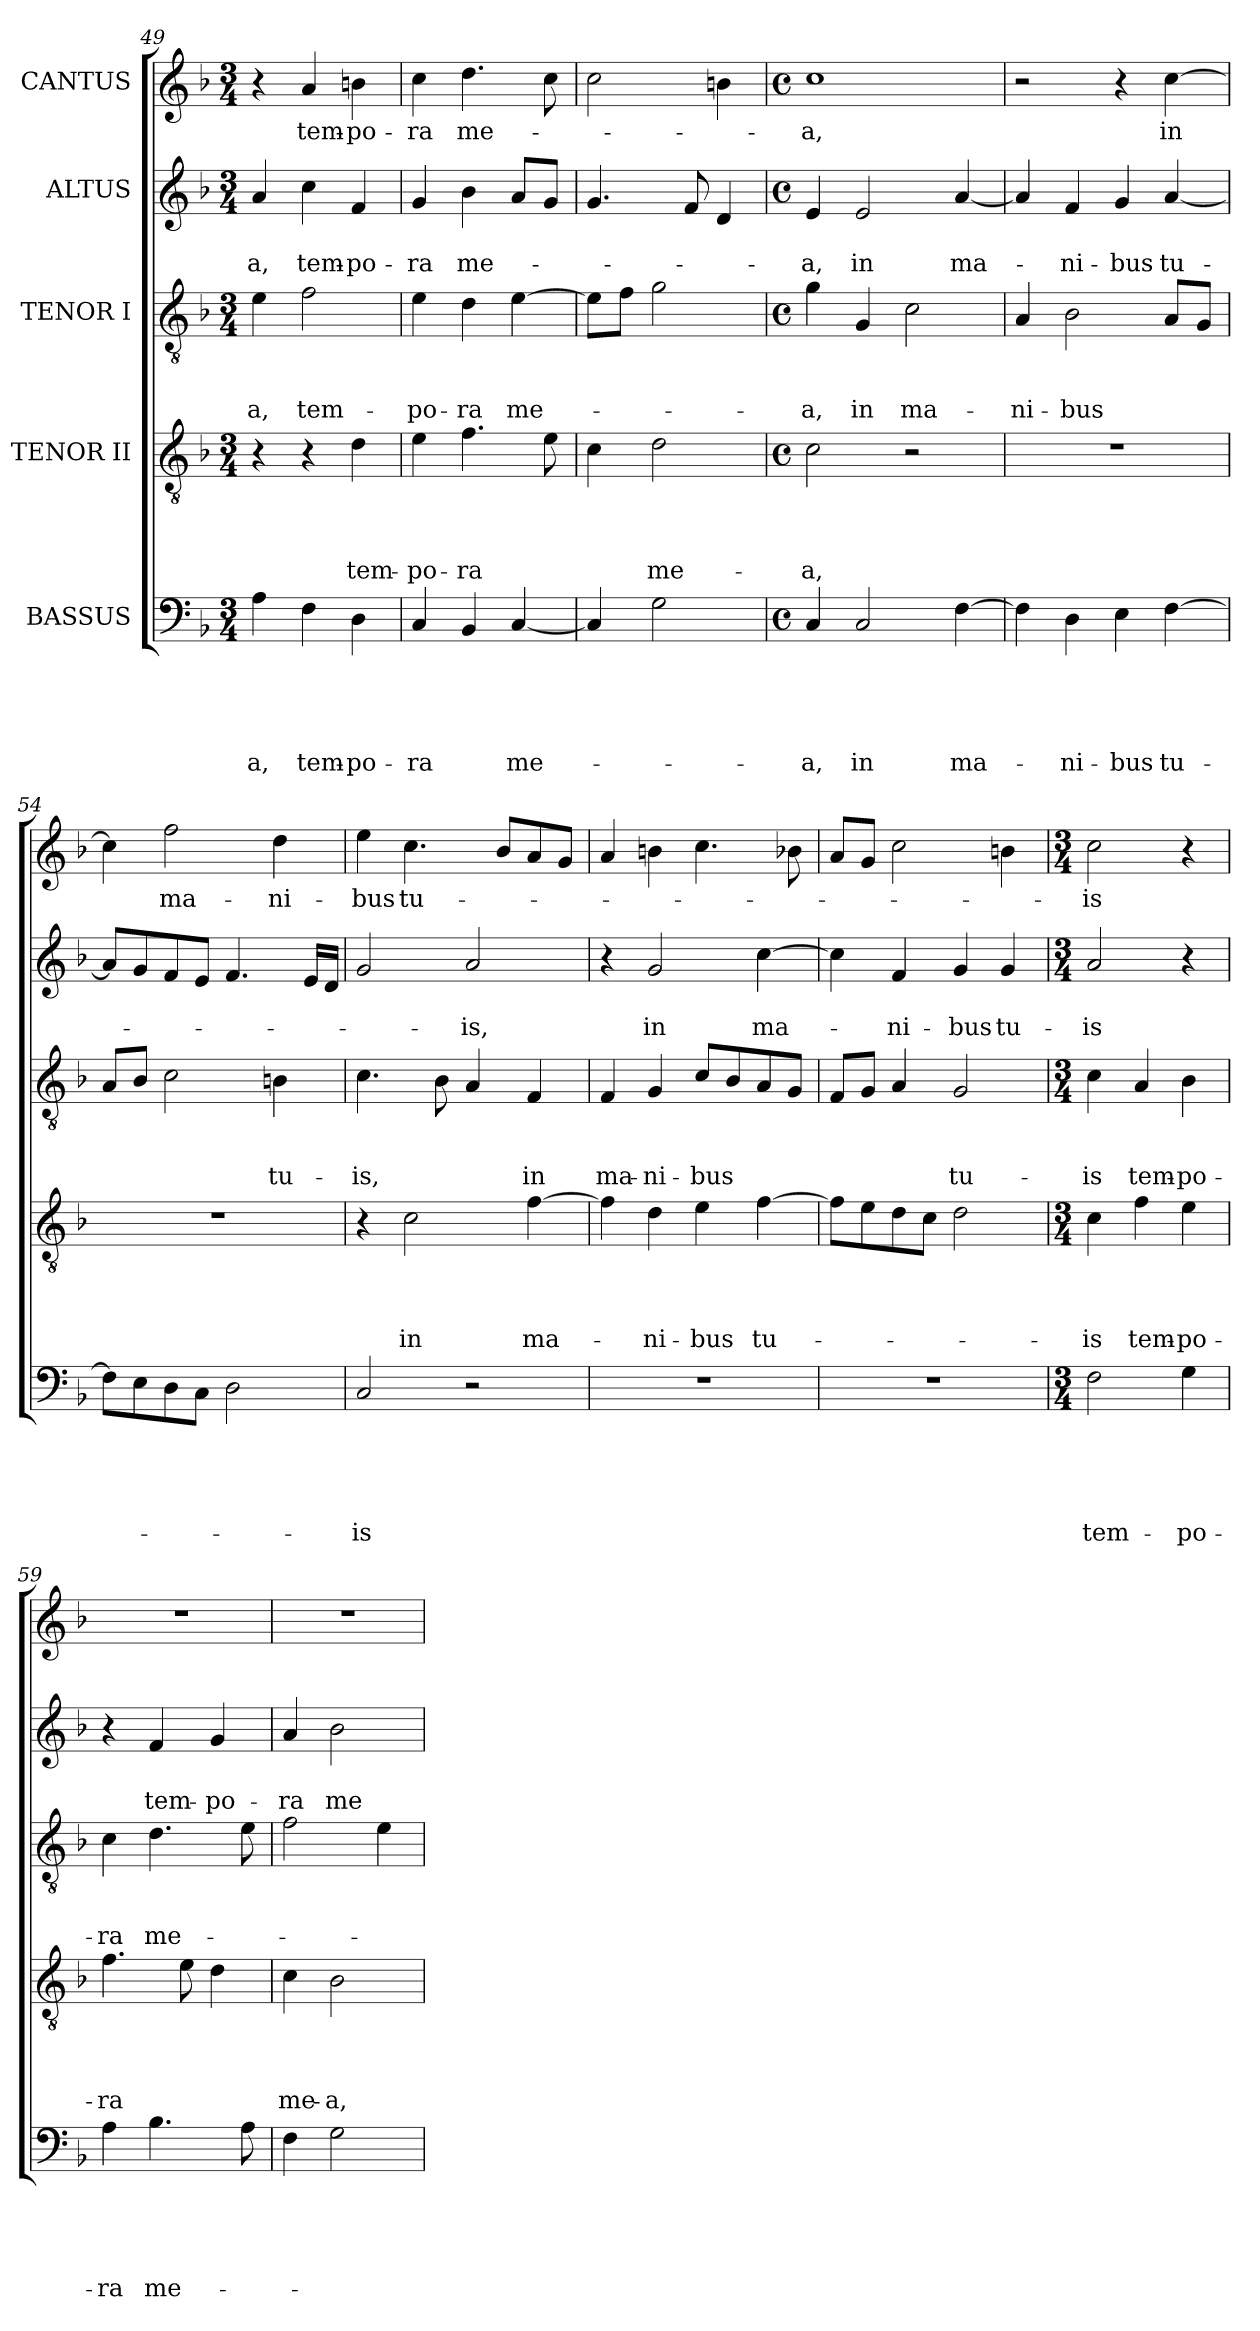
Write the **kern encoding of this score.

**kern	**text	**text	**text	**text	**text	**kern	**text	**text	**text	**text	**kern	**text	**text	**text	**kern	**text	**text	**kern	**text
*part5	*part5	*part5	*part5	*part5	*part5	*part4	*part4	*part4	*part4	*part4	*part3	*part3	*part3	*part3	*part2	*part2	*part2	*part1	*part1
*staff5	*staff5	*staff5	*staff5	*staff5	*staff5	*staff4	*staff4	*staff4	*staff4	*staff4	*staff3	*staff3	*staff3	*staff3	*staff2	*staff2	*staff2	*staff1	*staff1
*I"BASSUS	*	*	*	*	*	*I"TENOR II	*	*	*	*	*I"TENOR I	*	*	*	*I"ALTUS	*	*	*I"CANTUS	*
*clefF4	*	*	*	*	*	*clefGv2	*	*	*	*	*clefGv2	*	*	*	*clefG2	*	*	*clefG2	*
*k[b-]	*	*	*	*	*	*k[b-]	*	*	*	*	*k[b-]	*	*	*	*k[b-]	*	*	*k[b-]	*
*F:	*	*	*	*	*	*F:	*	*	*	*	*F:	*	*	*	*F:	*	*	*F:	*
*M3/4	*	*	*	*	*	*M3/4	*	*	*	*	*M3/4	*	*	*	*M3/4	*	*	*M3/4	*
=49	=49	=49	=49	=49	=49	=49	=49	=49	=49	=49	=49	=49	=49	=49	=49	=49	=49	=49	=49
4A\	.	.	.	.	-a,	4r	.	.	.	.	4e\	.	.	-a,	4a/	.	-a,	4r	.
4F\	.	.	.	.	tem-	4r	.	.	.	.	2f\	.	.	tem-	4cc\	.	tem-	4a/	tem-
4D\	.	.	.	.	-po-	4d\	.	.	.	tem-	.	.	.	.	4f/	.	-po-	4b\	-po-
!!LO:PB:g=z
=50	=50	=50	=50	=50	=50	=50	=50	=50	=50	=50	=50	=50	=50	=50	=50	=50	=50	=50	=50
4C/	.	.	.	.	-ra	4e\	.	.	.	-po-	4e\	.	.	-po-	4g/	.	-ra	4cc\	-ra
4BB-/	.	.	.	.	.	4.f\	.	.	.	-ra	4d\	.	.	-ra	4b-\	.	me-	4.dd\	me-
[4C/	.	.	.	.	me-	.	.	.	.	.	[4e\	.	.	me-	8a/L	.	.	.	.
.	.	.	.	.	.	8e\	.	.	.	.	.	.	.	.	8g/J	.	.	8cc\	.
=51	=51	=51	=51	=51	=51	=51	=51	=51	=51	=51	=51	=51	=51	=51	=51	=51	=51	=51	=51
4C/]	.	.	.	.	.	4c\	.	.	.	.	8e\L]	.	.	.	4.g/	.	.	2cc\	.
.	.	.	.	.	.	.	.	.	.	.	8f\J	.	.	.	.	.	.	.	.
2G\	.	.	.	.	.	2d\	.	.	.	me-	2g\	.	.	.	.	.	.	.	.
.	.	.	.	.	.	.	.	.	.	.	.	.	.	.	8f/	.	.	.	.
.	.	.	.	.	.	.	.	.	.	.	.	.	.	.	4d/	.	.	4b\	.
=52	=52	=52	=52	=52	=52	=52	=52	=52	=52	=52	=52	=52	=52	=52	=52	=52	=52	=52	=52
*M4/4	*	*	*	*	*	*M4/4	*	*	*	*	*M4/4	*	*	*	*M4/4	*	*	*M4/4	*
*met(c)	*	*	*	*	*	*met(c)	*	*	*	*	*met(c)	*	*	*	*met(c)	*	*	*met(c)	*
4C/	.	.	.	.	-a,	2c\	.	.	.	-a,	4g\	.	.	-a,	4e/	.	-a,	1cc	-a,
2C/	.	.	.	.	in	.	.	.	.	.	4G/	.	.	in	2e/	.	in	.	.
.	.	.	.	.	.	2r	.	.	.	.	2c\	.	.	ma-	.	.	.	.	.
[4F\	.	.	.	.	ma-	.	.	.	.	.	.	.	.	.	[4a/	.	ma-	.	.
=53	=53	=53	=53	=53	=53	=53	=53	=53	=53	=53	=53	=53	=53	=53	=53	=53	=53	=53	=53
4F\]	.	.	.	.	.	1r	.	.	.	.	4A/	.	.	-ni-	4a/]	.	.	2r	.
4D\	.	.	.	.	-ni-	.	.	.	.	.	2B-\	.	.	-bus	4f/	.	-ni-	.	.
4E\	.	.	.	.	-bus	.	.	.	.	.	.	.	.	.	4g/	.	-bus	4r	.
[4F\	.	.	.	.	tu-	.	.	.	.	.	8A/L	.	.	.	[4a/	.	tu-	[4cc\	in
.	.	.	.	.	.	.	.	.	.	.	8G/J	.	.	.	.	.	.	.	.
=54	=54	=54	=54	=54	=54	=54	=54	=54	=54	=54	=54	=54	=54	=54	=54	=54	=54	=54	=54
8F\L]	.	.	.	.	.	1r	.	.	.	.	8A/L	.	.	.	8a/L]	.	.	4cc\]	.
8E\	.	.	.	.	.	.	.	.	.	.	8B-/J	.	.	.	8g/	.	.	.	.
8D\	.	.	.	.	.	.	.	.	.	.	2c\	.	.	.	8f/	.	.	2ff\	ma-
8C\J	.	.	.	.	.	.	.	.	.	.	.	.	.	.	8e/J	.	.	.	.
2D\	.	.	.	.	.	.	.	.	.	.	.	.	.	.	4.f/	.	.	.	.
.	.	.	.	.	.	.	.	.	.	.	4B\	.	.	tu-	.	.	.	4dd\	-ni-
.	.	.	.	.	.	.	.	.	.	.	.	.	.	.	16e/LL	.	.	.	.
.	.	.	.	.	.	.	.	.	.	.	.	.	.	.	16d/JJ	.	.	.	.
=55	=55	=55	=55	=55	=55	=55	=55	=55	=55	=55	=55	=55	=55	=55	=55	=55	=55	=55	=55
2C/	.	.	.	.	-is	4r	.	.	.	.	4.c\	.	.	-is,	2g/	.	.	4ee\	-bus
.	.	.	.	.	.	2c\	.	.	.	in	.	.	.	.	.	.	.	4.cc\	tu-
.	.	.	.	.	.	.	.	.	.	.	8B-\	.	.	.	.	.	.	.	.
2r	.	.	.	.	.	.	.	.	.	.	4A/	.	.	.	2a/	.	-is,	.	.
.	.	.	.	.	.	.	.	.	.	.	.	.	.	.	.	.	.	8b-/L	.
.	.	.	.	.	.	[4f\	.	.	.	ma-	4F/	.	.	in	.	.	.	8a/	.
.	.	.	.	.	.	.	.	.	.	.	.	.	.	.	.	.	.	8g/J	.
!!LO:LB:g=z
=56	=56	=56	=56	=56	=56	=56	=56	=56	=56	=56	=56	=56	=56	=56	=56	=56	=56	=56	=56
1r	.	.	.	.	.	4f\]	.	.	.	.	4F/	.	.	ma-	4r	.	.	4a/	.
.	.	.	.	.	.	4d\	.	.	.	-ni-	4G/	.	.	-ni-	2g/	.	in	4b\	.
.	.	.	.	.	.	4e\	.	.	.	-bus	8c/L	.	.	-bus	.	.	.	4.cc\	.
.	.	.	.	.	.	.	.	.	.	.	8B-/	.	.	.	.	.	.	.	.
.	.	.	.	.	.	[4f\	.	.	.	tu-	8A/	.	.	.	[4cc\	.	ma-	.	.
.	.	.	.	.	.	.	.	.	.	.	8G/J	.	.	.	.	.	.	8b-\	.
=57	=57	=57	=57	=57	=57	=57	=57	=57	=57	=57	=57	=57	=57	=57	=57	=57	=57	=57	=57
1r	.	.	.	.	.	8f\L]	.	.	.	.	8F/L	.	.	.	4cc\]	.	.	8a/L	.
.	.	.	.	.	.	8e\	.	.	.	.	8G/J	.	.	.	.	.	.	8g/J	.
.	.	.	.	.	.	8d\	.	.	.	.	4A/	.	.	.	4f/	.	-ni-	2cc\	.
.	.	.	.	.	.	8c\J	.	.	.	.	.	.	.	.	.	.	.	.	.
.	.	.	.	.	.	2d\	.	.	.	.	2G/	.	.	tu-	4g/	.	-bus	.	.
.	.	.	.	.	.	.	.	.	.	.	.	.	.	.	4g/	.	tu-	4b\	.
=58	=58	=58	=58	=58	=58	=58	=58	=58	=58	=58	=58	=58	=58	=58	=58	=58	=58	=58	=58
*M3/4	*	*	*	*	*	*M3/4	*	*	*	*	*M3/4	*	*	*	*M3/4	*	*	*M3/4	*
2F\	.	.	.	.	tem-	4c\	.	.	.	-is	4c\	.	.	-is	2a/	.	-is	2cc\	-is
.	.	.	.	.	.	4f\	.	.	.	tem-	4A/	.	.	tem-	.	.	.	.	.
4G\	.	.	.	.	-po-	4e\	.	.	.	-po-	4B-\	.	.	-po-	4r	.	.	4r	.
=59	=59	=59	=59	=59	=59	=59	=59	=59	=59	=59	=59	=59	=59	=59	=59	=59	=59	=59	=59
4A\	.	.	.	.	-ra	4.f\	.	.	.	-ra	4c\	.	.	-ra	4r	.	.	2.r	.
4.B-\	.	.	.	.	me-	.	.	.	.	.	4.d\	.	.	me-	4f/	.	tem-	.	.
.	.	.	.	.	.	8e\	.	.	.	.	.	.	.	.	.	.	.	.	.
.	.	.	.	.	.	4d\	.	.	.	.	.	.	.	.	4g/	.	-po-	.	.
8A\	.	.	.	.	.	.	.	.	.	.	8e\	.	.	.	.	.	.	.	.
=60	=60	=60	=60	=60	=60	=60	=60	=60	=60	=60	=60	=60	=60	=60	=60	=60	=60	=60	=60
4F\	.	.	.	.	.	4c\	.	.	.	me-	2f\	.	.	.	4a/	.	-ra	2.r	.
2G\	.	.	.	.	.	2B-\	.	.	.	-a,	.	.	.	.	2b-\	.	me-	.	.
.	.	.	.	.	.	.	.	.	.	.	4e\	.	.	.	.	.	.	.	.
=	=	=	=	=	=	=	=	=	=	=	=	=	=	=	=	=	=	=	=
*-	*-	*-	*-	*-	*-	*-	*-	*-	*-	*-	*-	*-	*-	*-	*-	*-	*-	*-	*-
